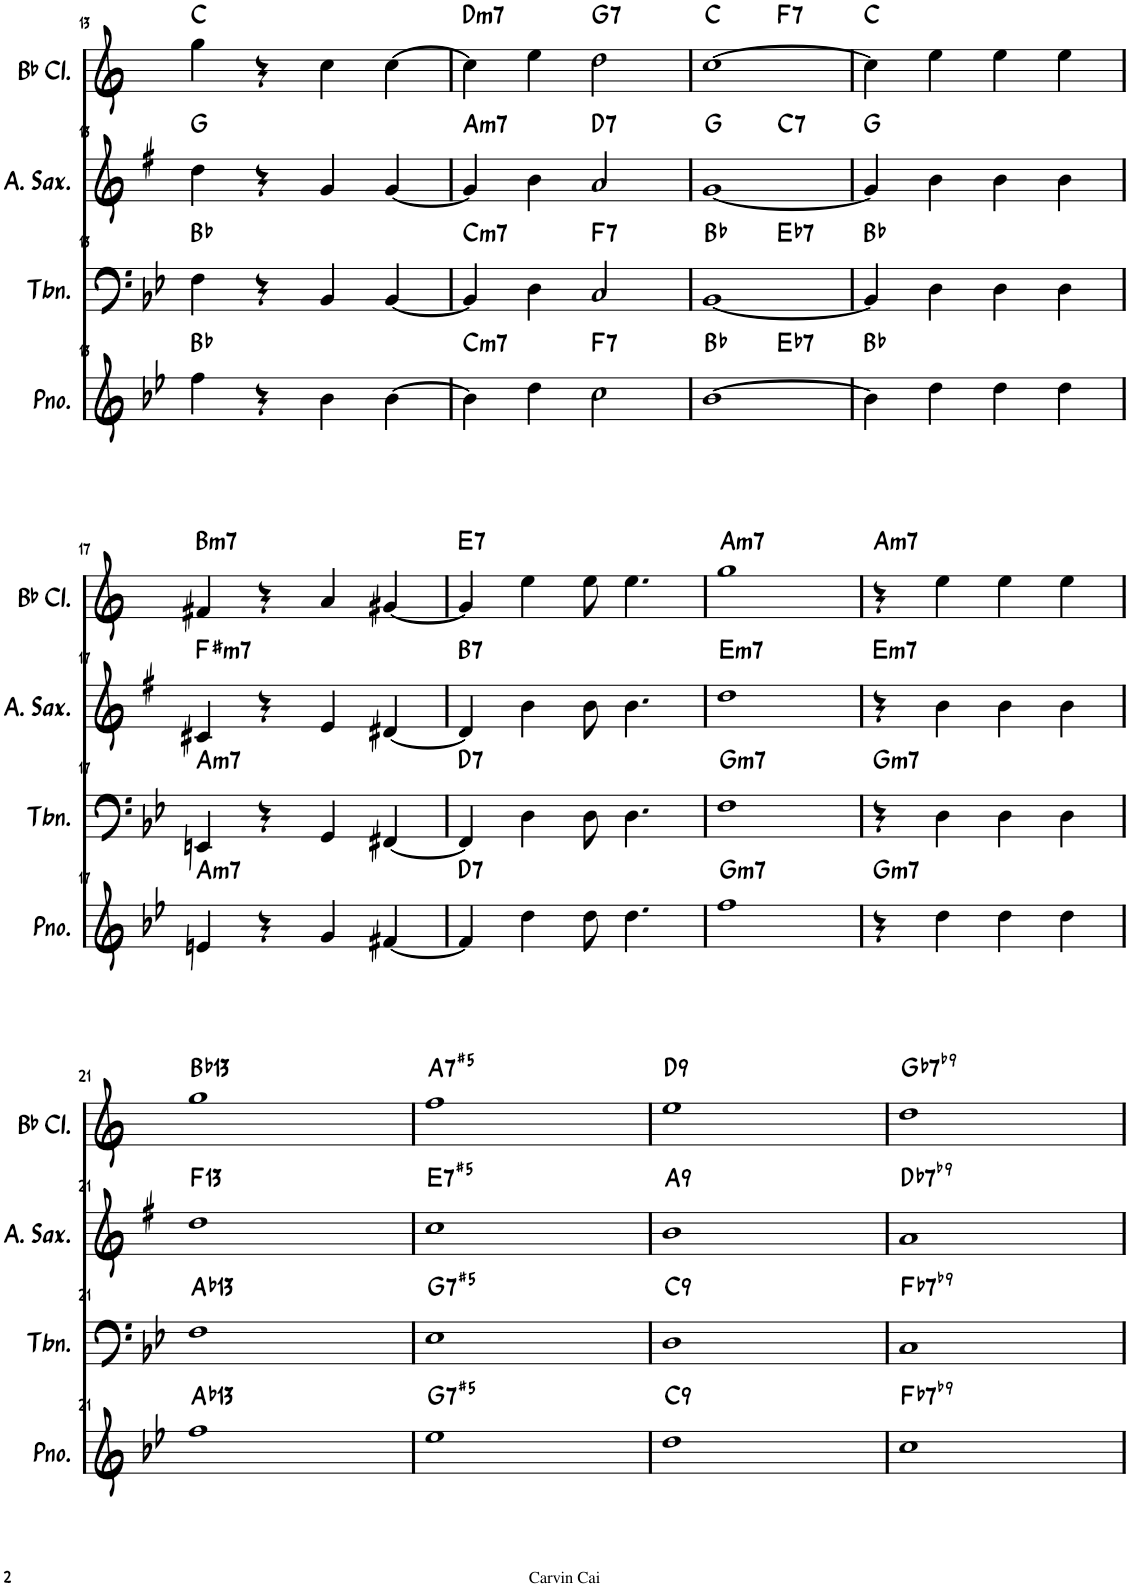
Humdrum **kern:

**kern	**harte	**kern	**harte	**kern	**harte	**kern	**harte
*part4	*part4	*part3	*part3	*part2	*part2	*part1	*part1
*staff4	*	*staff3	*	*staff2	*	*staff1	*
*I"钢琴	*	*I"长号	*	*I"中音萨克斯	*	*I"降B调单簧管	*
!!LO:PB:g=z
*clefG2	*	*clefF4	*	*clefG2	*	*clefG2	*
*	*	*	*	*Trd5c9	*	*Trd1c2	*
*k[b-e-]	*	*k[b-e-]	*	*k[f#]	*	*k[]	*
*M4/4	*	*M4/4	*	*M4/4	*	*M4/4	*
=13	=13	=13	=13	=13	=13	=13	=13
4ff\	Bb:maj	4F\	Bb:maj	4dd\	G:maj	4gg\	C:maj
4r	.	4r	.	4r	.	4r	.
4b-\	.	4BB-/	.	4g/	.	4cc\	.
[4b-\	.	[4BB-/	.	[4g/	.	[4cc\	.
=14	=14	=14	=14	=14	=14	=14	=14
!	!LO:H:kt=m7	!	!LO:H:kt=m7	!	!LO:H:kt=m7	!	!LO:H:kt=m7
4b-\]	C:min7	4BB-/]	C:min7	4g/]	A:min7	4cc\]	D:min7
4dd\	.	4D\	.	4b\	.	4ee\	.
!	!LO:H:kt=7	!	!LO:H:kt=7	!	!LO:H:kt=7	!	!LO:H:kt=7
2cc\	F:7	2C/	F:7	2a/	D:7	2dd\	G:7
=15	=15	=15	=15	=15	=15	=15	=15
*^	*	*^	*	*^	*	*^	*
[1b-	2ryy	Bb:maj	[1BB-	2ryy	Bb:maj	[1g	2ryy	G:maj	[1cc	2ryy	C:maj
!	!	!LO:H:kt=7	!	!	!LO:H:kt=7	!	!	!LO:H:kt=7	!	!	!LO:H:kt=7
.	2ryy	Eb:7	.	2ryy	Eb:7	.	2ryy	C:7	.	2ryy	F:7
*v	*v	*	*	*	*	*v	*v	*	*v	*v	*
*	*	*v	*v	*	*	*	*	*
=16	=16	=16	=16	=16	=16	=16	=16
4b-\]	Bb:maj	4BB-/]	Bb:maj	4g/]	G:maj	4cc\]	C:maj
4dd\	.	4D\	.	4b\	.	4ee\	.
4dd\	.	4D\	.	4b\	.	4ee\	.
4dd\	.	4D\	.	4b\	.	4ee\	.
!!LO:LB:g=z
=17	=17	=17	=17	=17	=17	=17	=17
!	!LO:H:kt=m7	!	!LO:H:kt=m7	!	!LO:H:kt=m7	!	!LO:H:kt=m7
4en/	A:min7	4EEn/	A:min7	4c#X/	F#:min7	4f#X/	B:min7
4r	.	4r	.	4r	.	4r	.
4g/	.	4GG/	.	4e/	.	4a/	.
[4f#X/	.	[4FF#X/	.	[4d#X/	.	[4g#X/	.
=18	=18	=18	=18	=18	=18	=18	=18
!	!LO:H:kt=7	!	!LO:H:kt=7	!	!LO:H:kt=7	!	!LO:H:kt=7
4f#/]	D:7	4FF#/]	D:7	4d#/]	B:7	4g#/]	E:7
4dd\	.	4D\	.	4b\	.	4ee\	.
8dd\	.	8D\	.	8b\	.	8ee\	.
4.dd\	.	4.D\	.	4.b\	.	4.ee\	.
=19	=19	=19	=19	=19	=19	=19	=19
!	!LO:H:kt=m7	!	!LO:H:kt=m7	!	!LO:H:kt=m7	!	!LO:H:kt=m7
1ff	G:min7	1F	G:min7	1dd	E:min7	1gg	A:min7
=20	=20	=20	=20	=20	=20	=20	=20
!	!LO:H:kt=m7	!	!LO:H:kt=m7	!	!LO:H:kt=m7	!	!LO:H:kt=m7
4r	G:min7	4r	G:min7	4r	E:min7	4r	A:min7
4dd\	.	4D\	.	4b\	.	4ee\	.
4dd\	.	4D\	.	4b\	.	4ee\	.
4dd\	.	4D\	.	4b\	.	4ee\	.
!!LO:LB:g=z
=21	=21	=21	=21	=21	=21	=21	=21
!	!LO:H:kt=13	!	!LO:H:kt=13	!	!LO:H:kt=13	!	!LO:H:kt=13
1ff	Ab:9(11,13)	1F	Ab:9(11,13)	1dd	F:9(11,13)	1gg	Bb:9(11,13)
=22	=22	=22	=22	=22	=22	=22	=22
!	!LO:H:kt=7	!	!LO:H:kt=7	!	!LO:H:kt=7	!	!LO:H:kt=7
1ee-	G:(3,#5,b7)	1E-	G:(3,#5,b7)	1cc	E:(3,#5,b7)	1ff	A:(3,#5,b7)
=23	=23	=23	=23	=23	=23	=23	=23
!	!LO:H:kt=9	!	!LO:H:kt=9	!	!LO:H:kt=9	!	!LO:H:kt=9
1dd	C:9	1D	C:9	1b	A:9	1ee	D:9
=24	=24	=24	=24	=24	=24	=24	=24
!	!LO:H:kt=7	!	!LO:H:kt=7	!	!LO:H:kt=7	!	!LO:H:kt=7
1cc	Fb:7(b9)	1C	Fb:7(b9)	1a	Db:7(b9)	1dd	Gb:7(b9)
=	=	=	=	=	=	=	=
*-	*-	*-	*-	*-	*-	*-	*-
